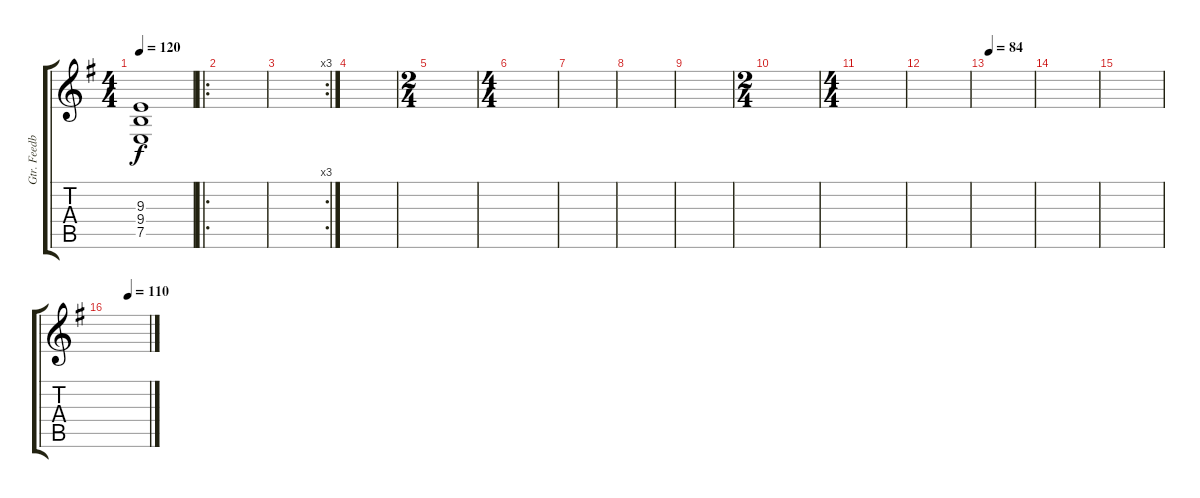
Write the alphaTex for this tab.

\track ("Gtr. Feedback" "Gtr. Feedb") {instrument whistle}
\staff {score tabs}
\tuning (E4 B3 G3 D3 A2 E2) {hide}
\ts (4 4)
\tempo 120
\clef g2
\ks eminor
(9.3{t} 9.4{t} 7.5{t}).1{dy f volume 0} |
\ro
|
\rc 3
|
|
\ts (2 4)
|
\ts (4 4)
|
|
|
|
\ts (2 4)
|
\ts (4 4)
|
|
\tempo 84
|
|
|
\tempo (110 0.5)
